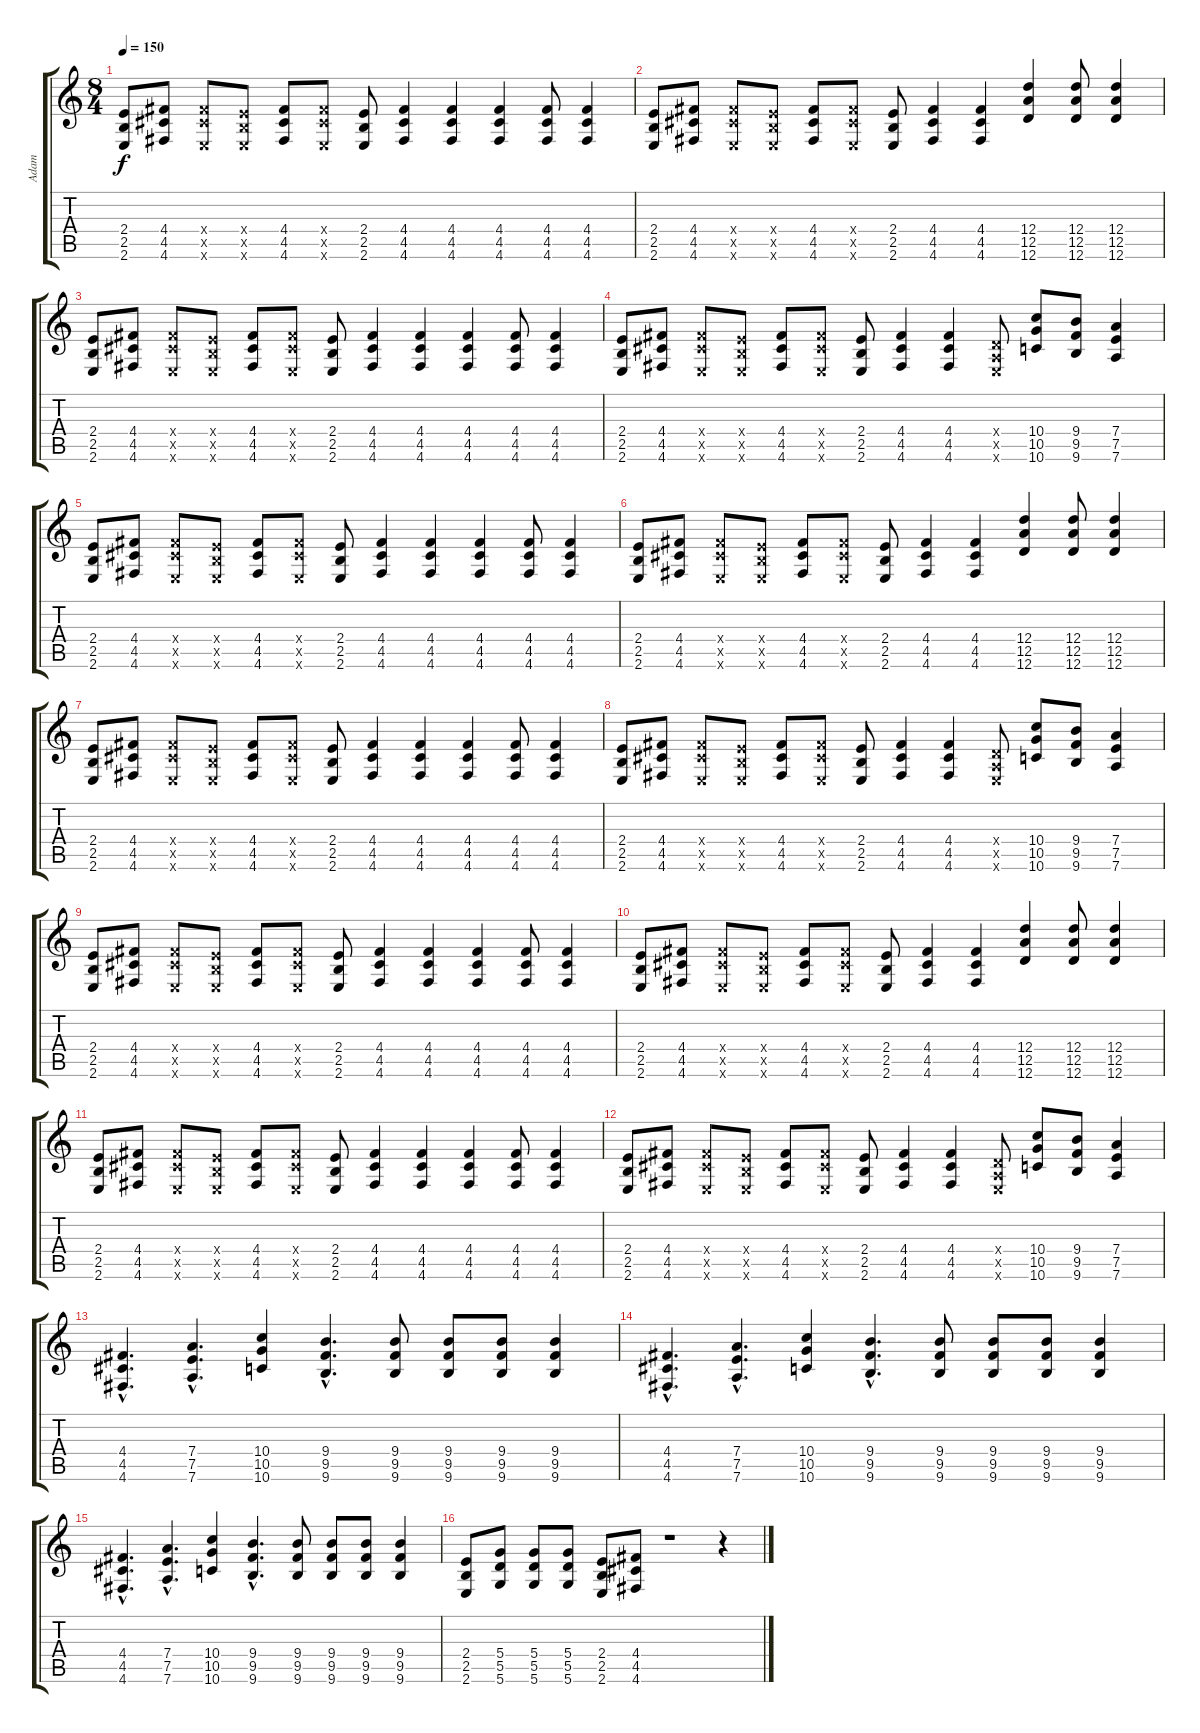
\track ("Adam" "Adam") {instrument overdrivenguitar}
\staff {score tabs}
\tuning (E4 B3 G3 D3 A2 D2) {hide}
\ts (8 4)
\tempo 150
\clef g2
\ks c
(2.4 2.5 2.6).8{dy f} (4.4 4.5 4.6).8 (4.4{x} 4.5{x} 2.6{x}).8 (2.4{x} 2.5{x} 2.6{x}).8 (4.4 4.5 4.6).8 (4.4{x} 4.5{x} 2.6{x}).8 (2.4 2.5 2.6).8 (4.4 4.5 4.6).4 (4.4 4.5 4.6).4 (4.4 4.5 4.6).4 (4.4 4.5 4.6).8 (4.4 4.5 4.6).4 |
(2.4 2.5 2.6).8 (4.4 4.5 4.6).8 (4.4{x} 4.5{x} 2.6{x}).8 (2.4{x} 2.5{x} 2.6{x}).8 (4.4 4.5 4.6).8 (4.4{x} 4.5{x} 2.6{x}).8 (2.4 2.5 2.6).8 (4.4 4.5 4.6).4 (4.4 4.5 4.6).4 (12.4 12.5 12.6).4 (12.4 12.5 12.6).8 (12.4 12.5 12.6).4 |
(2.4 2.5 2.6).8 (4.4 4.5 4.6).8 (4.4{x} 4.5{x} 2.6{x}).8 (2.4{x} 2.5{x} 2.6{x}).8 (4.4 4.5 4.6).8 (4.4{x} 4.5{x} 2.6{x}).8 (2.4 2.5 2.6).8 (4.4 4.5 4.6).4 (4.4 4.5 4.6).4 (4.4 4.5 4.6).4 (4.4 4.5 4.6).8 (4.4 4.5 4.6).4 |
(2.4 2.5 2.6).8 (4.4 4.5 4.6).8 (4.4{x} 4.5{x} 2.6{x}).8 (2.4{x} 2.5{x} 2.6{x}).8 (4.4 4.5 4.6).8 (4.4{x} 4.5{x} 2.6{x}).8 (2.4 2.5 2.6).8 (4.4 4.5 4.6).4 (4.4 4.5 4.6).4 (0.4{x} 0.5{x} 2.6{x}).8 (10.4 10.5 10.6).8 (9.4 9.5 9.6).8 (7.4 7.5 7.6).4 |
(2.4 2.5 2.6).8 (4.4 4.5 4.6).8 (4.4{x} 4.5{x} 2.6{x}).8 (2.4{x} 2.5{x} 2.6{x}).8 (4.4 4.5 4.6).8 (4.4{x} 4.5{x} 2.6{x}).8 (2.4 2.5 2.6).8 (4.4 4.5 4.6).4 (4.4 4.5 4.6).4 (4.4 4.5 4.6).4 (4.4 4.5 4.6).8 (4.4 4.5 4.6).4 |
(2.4 2.5 2.6).8 (4.4 4.5 4.6).8 (4.4{x} 4.5{x} 2.6{x}).8 (2.4{x} 2.5{x} 2.6{x}).8 (4.4 4.5 4.6).8 (4.4{x} 4.5{x} 2.6{x}).8 (2.4 2.5 2.6).8 (4.4 4.5 4.6).4 (4.4 4.5 4.6).4 (12.4 12.5 12.6).4 (12.4 12.5 12.6).8 (12.4 12.5 12.6).4 |
(2.4 2.5 2.6).8 (4.4 4.5 4.6).8 (4.4{x} 4.5{x} 2.6{x}).8 (2.4{x} 2.5{x} 2.6{x}).8 (4.4 4.5 4.6).8 (4.4{x} 4.5{x} 2.6{x}).8 (2.4 2.5 2.6).8 (4.4 4.5 4.6).4 (4.4 4.5 4.6).4 (4.4 4.5 4.6).4 (4.4 4.5 4.6).8 (4.4 4.5 4.6).4 |
(2.4 2.5 2.6).8 (4.4 4.5 4.6).8 (4.4{x} 4.5{x} 2.6{x}).8 (2.4{x} 2.5{x} 2.6{x}).8 (4.4 4.5 4.6).8 (4.4{x} 4.5{x} 2.6{x}).8 (2.4 2.5 2.6).8 (4.4 4.5 4.6).4 (4.4 4.5 4.6).4 (0.4{x} 0.5{x} 2.6{x}).8 (10.4 10.5 10.6).8 (9.4 9.5 9.6).8 (7.4 7.5 7.6).4 |
(2.4 2.5 2.6).8 (4.4 4.5 4.6).8 (4.4{x} 4.5{x} 2.6{x}).8 (2.4{x} 2.5{x} 2.6{x}).8 (4.4 4.5 4.6).8 (4.4{x} 4.5{x} 2.6{x}).8 (2.4 2.5 2.6).8 (4.4 4.5 4.6).4 (4.4 4.5 4.6).4 (4.4 4.5 4.6).4 (4.4 4.5 4.6).8 (4.4 4.5 4.6).4 |
(2.4 2.5 2.6).8 (4.4 4.5 4.6).8 (4.4{x} 4.5{x} 2.6{x}).8 (2.4{x} 2.5{x} 2.6{x}).8 (4.4 4.5 4.6).8 (4.4{x} 4.5{x} 2.6{x}).8 (2.4 2.5 2.6).8 (4.4 4.5 4.6).4 (4.4 4.5 4.6).4 (12.4 12.5 12.6).4 (12.4 12.5 12.6).8 (12.4 12.5 12.6).4 |
(2.4 2.5 2.6).8 (4.4 4.5 4.6).8 (4.4{x} 4.5{x} 2.6{x}).8 (2.4{x} 2.5{x} 2.6{x}).8 (4.4 4.5 4.6).8 (4.4{x} 4.5{x} 2.6{x}).8 (2.4 2.5 2.6).8 (4.4 4.5 4.6).4 (4.4 4.5 4.6).4 (4.4 4.5 4.6).4 (4.4 4.5 4.6).8 (4.4 4.5 4.6).4 |
(2.4 2.5 2.6).8 (4.4 4.5 4.6).8 (4.4{x} 4.5{x} 2.6{x}).8 (2.4{x} 2.5{x} 2.6{x}).8 (4.4 4.5 4.6).8 (4.4{x} 4.5{x} 2.6{x}).8 (2.4 2.5 2.6).8 (4.4 4.5 4.6).4 (4.4 4.5 4.6).4 (0.4{x} 0.5{x} 2.6{x}).8 (10.4 10.5 10.6).8 (9.4 9.5 9.6).8 (7.4 7.5 7.6).4 |
(4.4{hac} 4.5{hac} 4.6{hac}).4{d} (7.4{hac} 7.5{hac} 7.6{hac}).4{d} (10.4 10.5 10.6).4 (9.4{hac} 9.5{hac} 9.6{hac}).4{d} (9.4 9.5 9.6).8 (9.4 9.5 9.6).8 (9.4 9.5 9.6).8 (9.4 9.5 9.6).4 |
(4.4{hac} 4.5{hac} 4.6{hac}).4{d} (7.4{hac} 7.5{hac} 7.6{hac}).4{d} (10.4 10.5 10.6).4 (9.4{hac} 9.5{hac} 9.6{hac}).4{d} (9.4 9.5 9.6).8 (9.4 9.5 9.6).8 (9.4 9.5 9.6).8 (9.4 9.5 9.6).4 |
(4.4{hac} 4.5{hac} 4.6{hac}).4{d} (7.4{hac} 7.5{hac} 7.6{hac}).4{d} (10.4 10.5 10.6).4 (9.4{hac} 9.5{hac} 9.6{hac}).4{d} (9.4 9.5 9.6).8 (9.4 9.5 9.6).8 (9.4 9.5 9.6).8 (9.4 9.5 9.6).4 |
(2.4 2.5 2.6).8 (5.4 5.5 5.6).8 (5.4 5.5 5.6).8 (5.4 5.5 5.6).8 (2.4 2.5 2.6).8 (4.4 4.5 4.6).8 r.1 r.4
